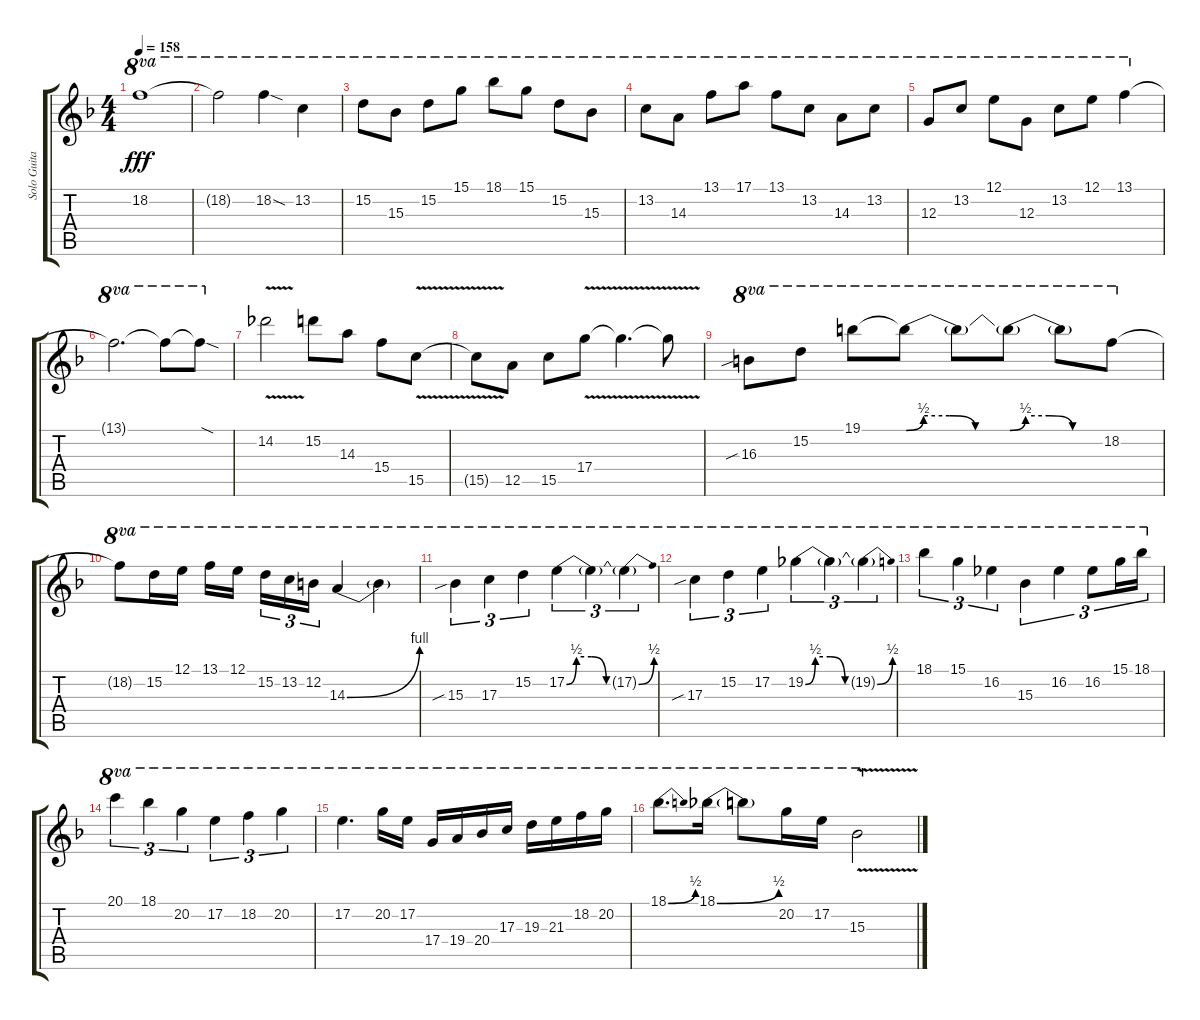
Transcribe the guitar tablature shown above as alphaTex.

\track ("Solo Guitar 1" "Solo Guita") {instrument distortionguitar}
\staff {score tabs}
\tuning (E4 B3 G3 D3 A2 D2) {hide}
\ts (4 4)
\tempo 158
\clef g2
\ks f
18.2.1{ot 8va dy fff} |
18.2{t}.2{ot 8va} 18.2{sod}.4{ot 8va} 13.2.4{ot 8va} |
15.2.8{ot 8va} 15.3.8{ot 8va} 15.2.8{ot 8va} 15.1.8{ot 8va} 18.1.8{ot 8va} 15.1.8{ot 8va} 15.2.8{ot 8va} 15.3.8{ot 8va} |
13.2.8{ot 8va} 14.3.8{ot 8va} 13.1.8{ot 8va} 17.1.8{ot 8va} 13.1.8{ot 8va} 13.2.8{ot 8va} 14.3.8{ot 8va} 13.2.8{ot 8va} |
12.3.8{ot 8va} 13.2.8{ot 8va} 12.1.8{ot 8va} 12.3.8{ot 8va} 13.2.8{ot 8va} 12.1.8{ot 8va} 13.1.4{ot 8va} |
13.1{t}.2{d ot 8va} 13.1{t}.8{ot 8va} 13.1{sod t}.8{ot 8va} |
14.2{v}.2 15.2.8 14.3.8 15.4.8 15.5{v}.8 |
15.5{v t}.8 12.5.8 15.5.8 17.4{v}.8 17.4{v t}.4{d} 17.4{t}.8 |
16.3{sib}.8{ot 8va} 15.2.8{ot 8va} 19.1.8{ot 8va} 19.1{be (custom 0 0 10 2 25 2 40 0 60 0) t}.8{ot 8va} 19.1{t}.8{ot 8va} 19.1{be (custom 0 0 10 2 25 2 40 0 60 0) t}.8{ot 8va} 19.1{t}.8{ot 8va} 18.2.8{ot 8va} |
18.2{t}.8{ot 8va} 15.2.16{ot 8va} 12.1.16{ot 8va} 13.1.16{ot 8va} 12.1.16{ot 8va beam splitsecondary} 15.2.16{tu (3 2) ot 8va} 13.2.16{tu (3 2) ot 8va} 12.2.16{tu (3 2) ot 8va} 14.3{be (bend 0 0 60 4)}.4{ot 8va} 14.3{t}.4{ot 8va} |
15.3{sib}.4{tu (3 2) ot 8va} 17.3.4{tu (3 2) ot 8va} 15.2.4{tu (3 2) ot 8va} 17.2{be (custom 0 0 10 2 25 2 40 0 60 0)}.4{tu (3 2) ot 8va} 17.2{t}.4{tu (3 2) ot 8va} 17.2{be (bend 0 0 60 2) t}.4{tu (3 2) ot 8va} |
17.3{sib}.4{tu (3 2) ot 8va} 15.2.4{tu (3 2) ot 8va} 17.2.4{tu (3 2) ot 8va} 19.2{be (custom 0 0 10 2 25 2 40 0 60 0)}.4{tu (3 2) ot 8va} 19.2{t}.4{tu (3 2) ot 8va} 19.2{be (bend 0 0 60 2) t}.4{tu (3 2) ot 8va} |
18.1.4{tu (3 2) ot 8va} 15.1.4{tu (3 2) ot 8va} 16.2.4{tu (3 2) ot 8va} 15.3.4{tu (3 2) ot 8va} 16.2.4{tu (3 2) ot 8va} 16.2.8{tu (3 2) ot 8va} 15.1.16{tu (3 2) ot 8va} 18.1.16{tu (3 2) ot 8va} |
20.1.4{tu (3 2) ot 8va} 18.1.4{tu (3 2) ot 8va} 20.2.4{tu (3 2) ot 8va} 17.2.4{tu (3 2) ot 8va} 18.2.4{tu (3 2) ot 8va} 20.2.4{tu (3 2) ot 8va} |
17.2.4{d ot 8va} 20.2.16{ot 8va} 17.2.16{ot 8va} 17.4.16{ot 8va} 19.4.16{ot 8va} 20.4.16{ot 8va} 17.3.16{ot 8va} 19.3.16{ot 8va} 21.3.16{ot 8va} 18.2.16{ot 8va} 20.2.16{ot 8va} |
18.1{be (bend 0 0 60 2)}.8{d ot 8va} 18.1{be (bend 0 0 60 2)}.16{ot 8va} 18.1{t}.8{ot 8va} 20.2.16{ot 8va} 17.2.16{ot 8va} 15.3{v}.2{ot 8va}
